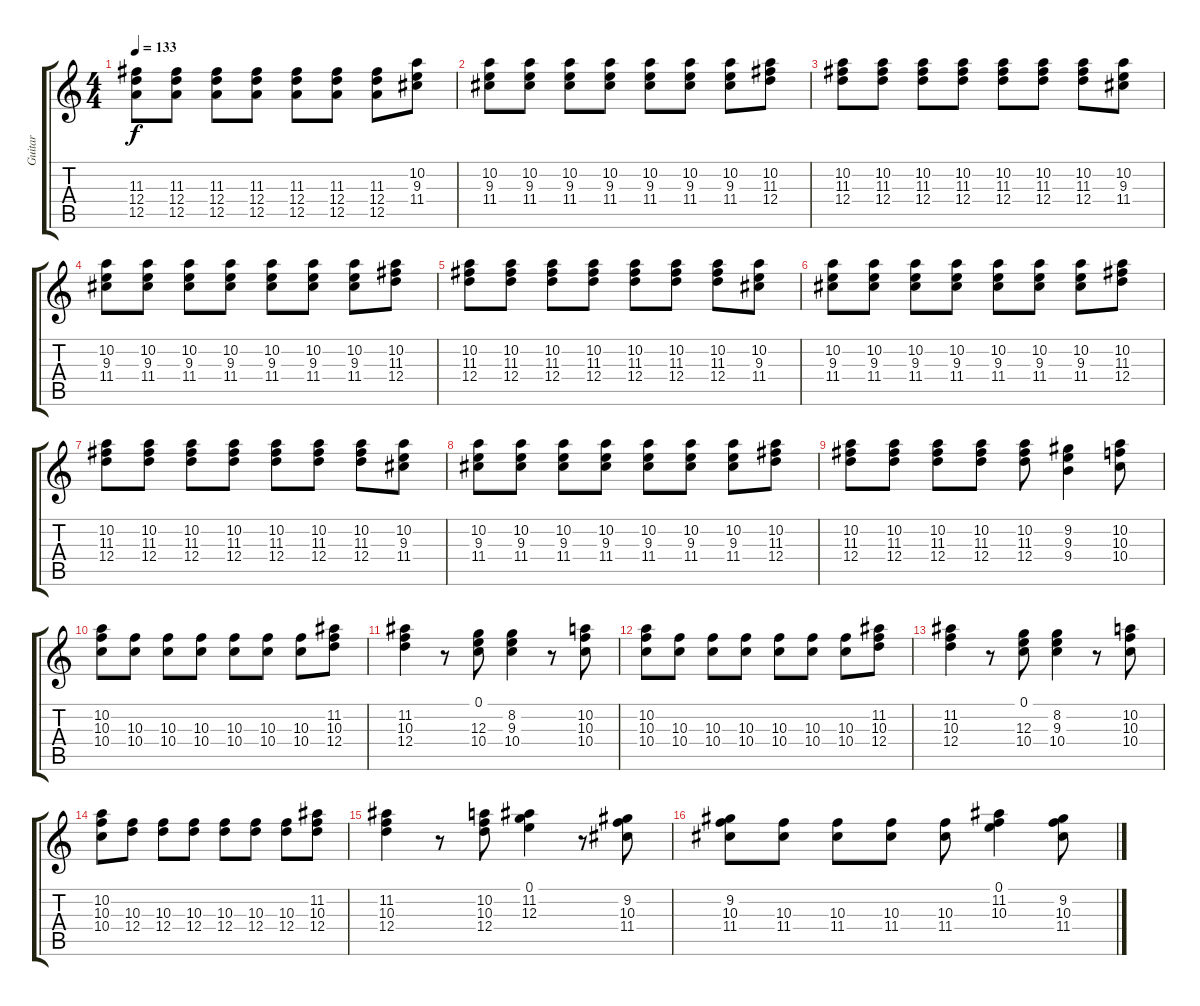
\track ("Guitar" "Guitar") {instrument overdrivenguitar}
\staff {score tabs}
\tuning (E4 B3 G3 D3 A2 E2) {hide}
\ts (4 4)
\tempo 133
\clef g2
\ks c
(11.3 12.4 12.5).8{dy f} (11.3 12.4 12.5).8 (11.3 12.4 12.5).8 (11.3 12.4 12.5).8 (11.3 12.4 12.5).8 (11.3 12.4 12.5).8 (11.3 12.4 12.5).8 (10.2 9.3 11.4).8 |
(10.2 9.3 11.4).8 (10.2 9.3 11.4).8 (10.2 9.3 11.4).8 (10.2 9.3 11.4).8 (10.2 9.3 11.4).8 (10.2 9.3 11.4).8 (10.2 9.3 11.4).8 (10.2 11.3 12.4).8 |
(10.2 11.3 12.4).8 (10.2 11.3 12.4).8 (10.2 11.3 12.4).8 (10.2 11.3 12.4).8 (10.2 11.3 12.4).8 (10.2 11.3 12.4).8 (10.2 11.3 12.4).8 (10.2 9.3 11.4).8 |
(10.2 9.3 11.4).8 (10.2 9.3 11.4).8 (10.2 9.3 11.4).8 (10.2 9.3 11.4).8 (10.2 9.3 11.4).8 (10.2 9.3 11.4).8 (10.2 9.3 11.4).8 (10.2 11.3 12.4).8 |
(10.2 11.3 12.4).8 (10.2 11.3 12.4).8 (10.2 11.3 12.4).8 (10.2 11.3 12.4).8 (10.2 11.3 12.4).8 (10.2 11.3 12.4).8 (10.2 11.3 12.4).8 (10.2 9.3 11.4).8 |
(10.2 9.3 11.4).8 (10.2 9.3 11.4).8 (10.2 9.3 11.4).8 (10.2 9.3 11.4).8 (10.2 9.3 11.4).8 (10.2 9.3 11.4).8 (10.2 9.3 11.4).8 (10.2 11.3 12.4).8 |
(10.2 11.3 12.4).8 (10.2 11.3 12.4).8 (10.2 11.3 12.4).8 (10.2 11.3 12.4).8 (10.2 11.3 12.4).8 (10.2 11.3 12.4).8 (10.2 11.3 12.4).8 (10.2 9.3 11.4).8 |
(10.2 9.3 11.4).8 (10.2 9.3 11.4).8 (10.2 9.3 11.4).8 (10.2 9.3 11.4).8 (10.2 9.3 11.4).8 (10.2 9.3 11.4).8 (10.2 9.3 11.4).8 (10.2 11.3 12.4).8 |
(10.2 11.3 12.4).8 (10.2 11.3 12.4).8 (10.2 11.3 12.4).8 (10.2 11.3 12.4).8 (10.2 11.3 12.4).8 (9.2 9.3 9.4).4 (10.2 10.3 10.4).8 |
(10.2 10.3 10.4).8 (10.3 10.4).8 (10.3 10.4).8 (10.3 10.4).8 (10.3 10.4).8 (10.3 10.4).8 (10.3 10.4).8 (11.2 10.3 12.4).8 |
(11.2 10.3 12.4).4 r.8 (0.1 12.3 10.4).8 (8.2 9.3 10.4).4 r.8 (10.2 10.3 10.4).8 |
(10.2 10.3 10.4).8 (10.3 10.4).8 (10.3 10.4).8 (10.3 10.4).8 (10.3 10.4).8 (10.3 10.4).8 (10.3 10.4).8 (11.2 10.3 12.4).8 |
(11.2 10.3 12.4).4 r.8 (0.1 12.3 10.4).8 (8.2 9.3 10.4).4 r.8 (10.2 10.3 10.4).8 |
(10.2 10.3 10.4).8 (10.3 12.4).8 (10.3 12.4).8 (10.3 12.4).8 (10.3 12.4).8 (10.3 12.4).8 (10.3 12.4).8 (11.2 10.3 12.4).8 |
(11.2 10.3 12.4).4 r.8 (10.2 10.3 12.4).8 (0.1 11.2 12.3).4 r.8 (9.2 10.3 11.4).8 |
(9.2 10.3 11.4).8 (10.3 11.4).8 (10.3 11.4).8 (10.3 11.4).8 (10.3 11.4).8 (0.1 11.2 10.3).4 (9.2 10.3 11.4).8
